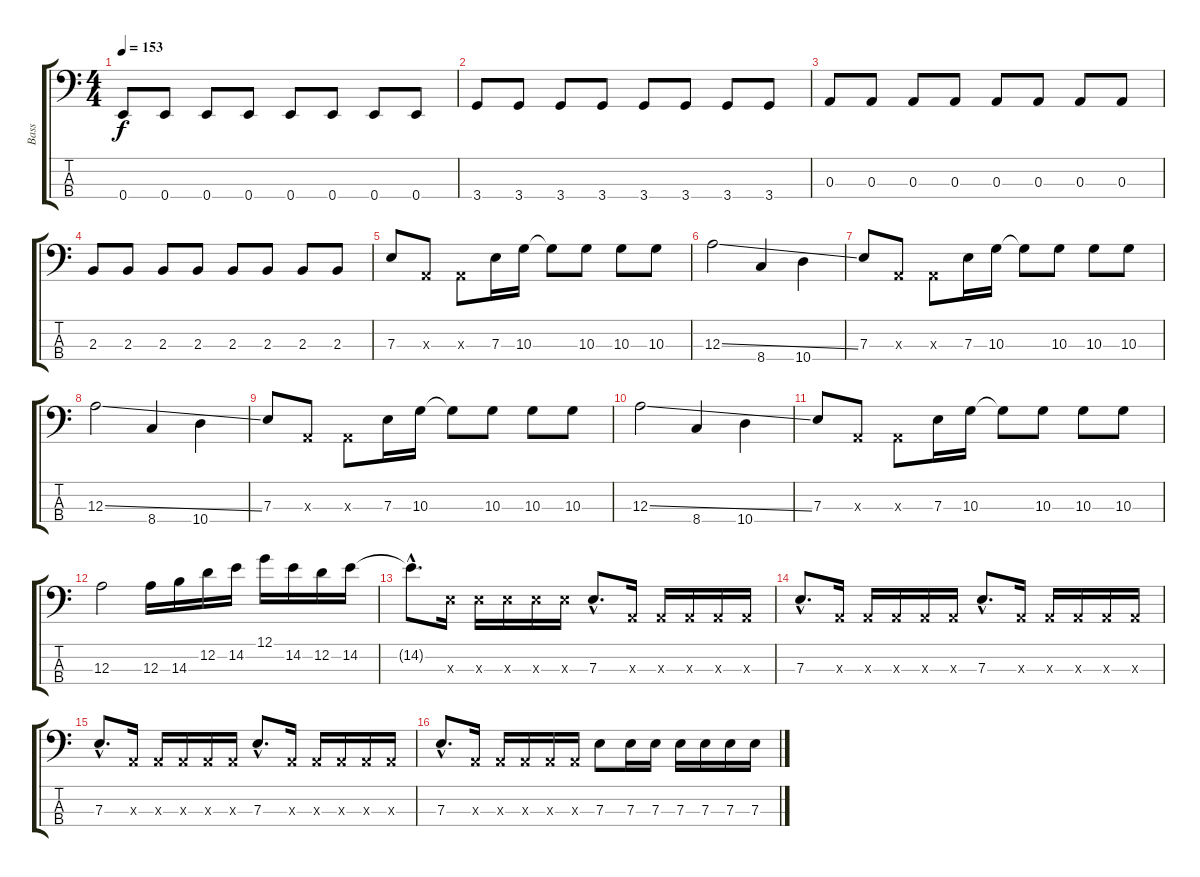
\track ("Bass" "Bass") {instrument electricbasspick}
\staff {score tabs}
\tuning (G2 D2 A1 E1) {hide}
\ts (4 4)
\tempo 153
\clef f4
\ks c
0.4.8{dy f} 0.4.8 0.4.8 0.4.8 0.4.8 0.4.8 0.4.8 0.4.8 |
3.4.8 3.4.8 3.4.8 3.4.8 3.4.8 3.4.8 3.4.8 3.4.8 |
0.3.8 0.3.8 0.3.8 0.3.8 0.3.8 0.3.8 0.3.8 0.3.8 |
2.3.8 2.3.8 2.3.8 2.3.8 2.3.8 2.3.8 2.3.8 2.3.8 |
7.3.8 0.3{x}.8 0.3{x}.8 7.3.16 10.3.16 10.3{t}.8 10.3.8 10.3.8 10.3.8 |
12.3{ss}.2 8.4.4 10.4.4 |
7.3.8 0.3{x}.8 0.3{x}.8 7.3.16 10.3.16 10.3{t}.8 10.3.8 10.3.8 10.3.8 |
12.3{ss}.2 8.4.4 10.4.4 |
7.3.8 0.3{x}.8 0.3{x}.8 7.3.16 10.3.16 10.3{t}.8 10.3.8 10.3.8 10.3.8 |
12.3{ss}.2 8.4.4 10.4.4 |
7.3.8 0.3{x}.8 0.3{x}.8 7.3.16 10.3.16 10.3{t}.8 10.3.8 10.3.8 10.3.8 |
12.3.2 12.3.16 14.3.16 12.2.16 14.2.16 12.1.16 14.2.16 12.2.16 14.2.16 |
14.2{hac t}.8{d} 7.3{x}.16 7.3{x}.16 7.3{x}.16 7.3{x}.16 7.3{x}.16 7.3{hac}.8{d} 0.3{x}.16 0.3{x}.16 0.3{x}.16 0.3{x}.16 0.3{x}.16 |
7.3{hac}.8{d} 0.3{x}.16 0.3{x}.16 0.3{x}.16 0.3{x}.16 0.3{x}.16 7.3{hac}.8{d} 0.3{x}.16 0.3{x}.16 0.3{x}.16 0.3{x}.16 0.3{x}.16 |
7.3{hac}.8{d} 0.3{x}.16 0.3{x}.16 0.3{x}.16 0.3{x}.16 0.3{x}.16 7.3{hac}.8{d} 0.3{x}.16 0.3{x}.16 0.3{x}.16 0.3{x}.16 0.3{x}.16 |
7.3{hac}.8{d} 0.3{x}.16 0.3{x}.16 0.3{x}.16 0.3{x}.16 0.3{x}.16 7.3.8 7.3.16 7.3.16 7.3.16 7.3.16 7.3.16 7.3.16
